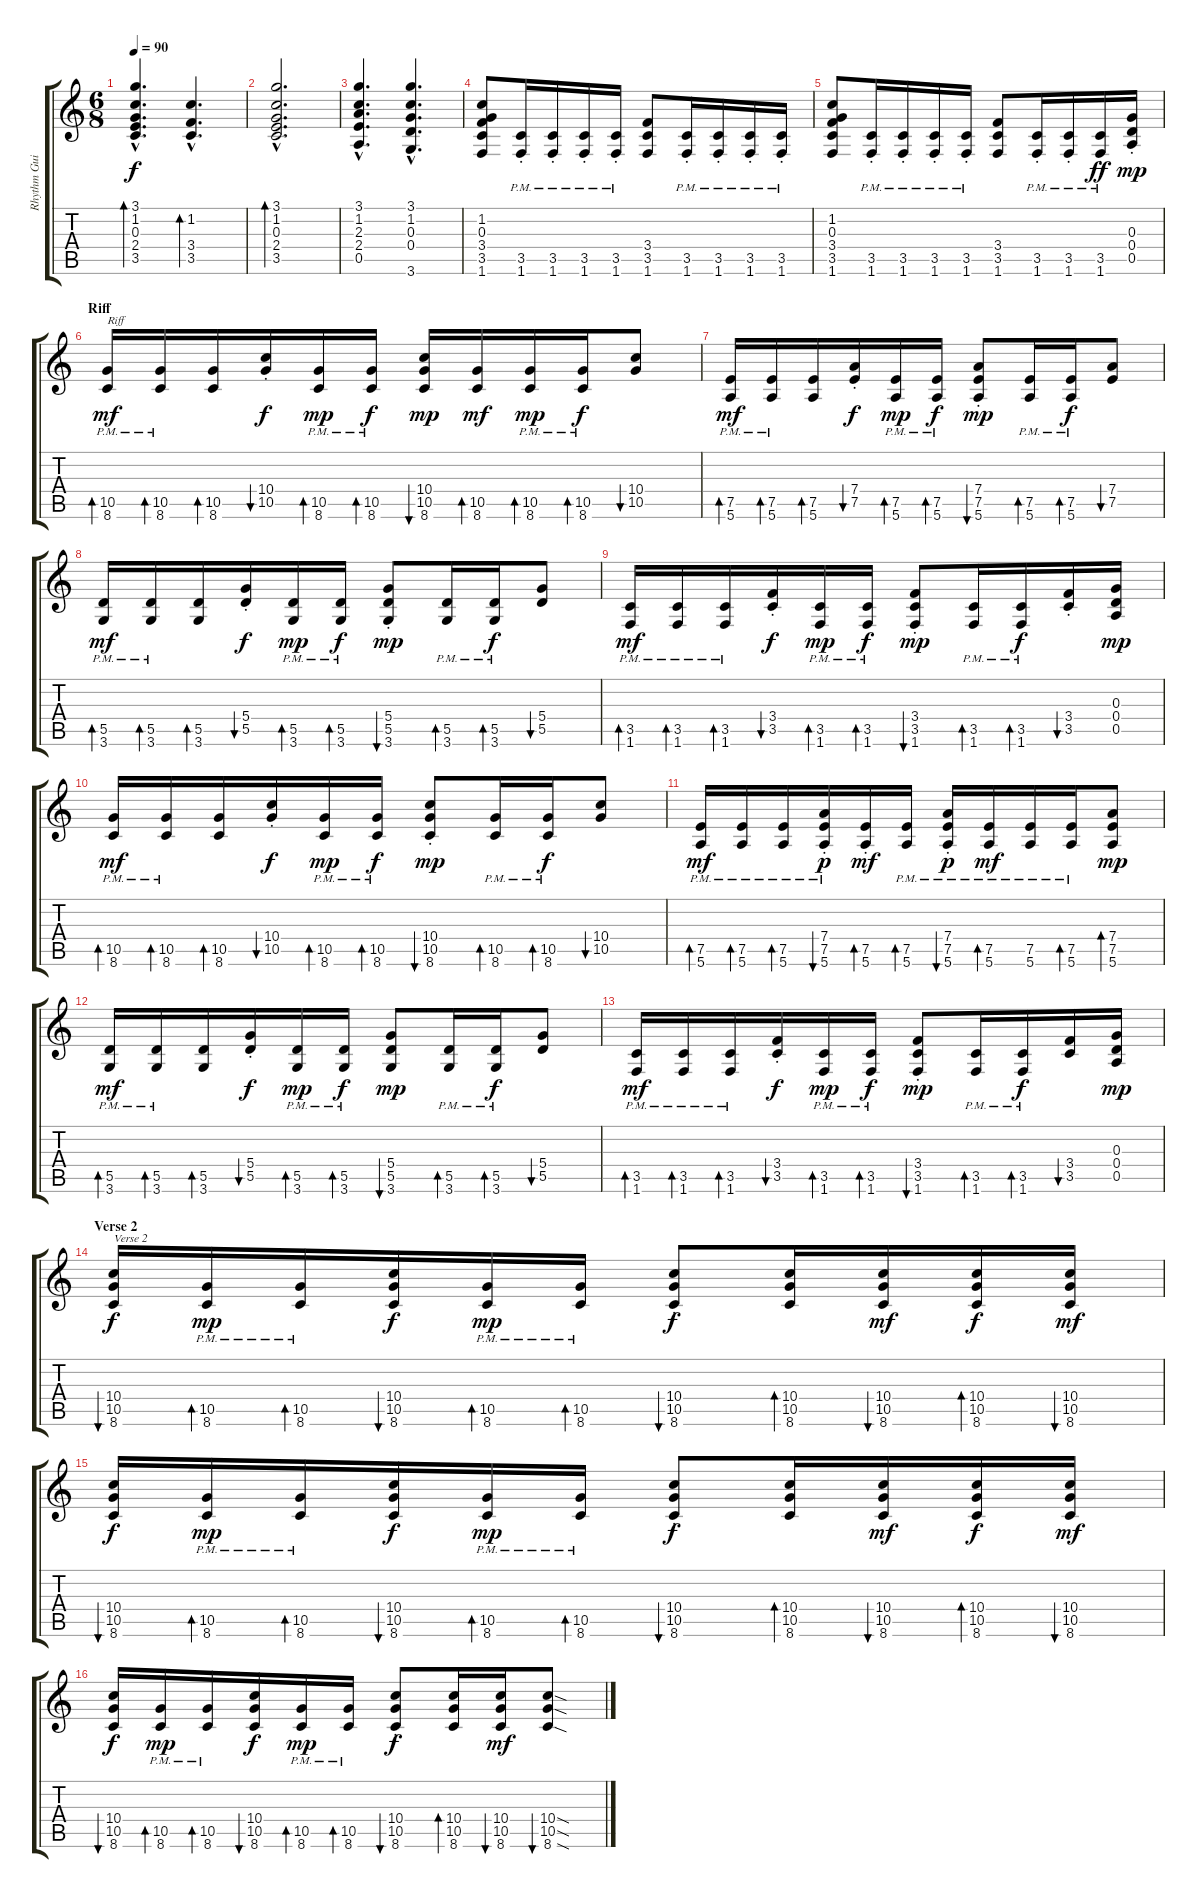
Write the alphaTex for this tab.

\track ("Rhythm Guitar" "Rhythm Gui") {instrument acousticguitarnylon}
\staff {score tabs}
\tuning (E4 B3 G3 D3 A2 E2) {hide}
\ts (6 8)
\tempo 90
\clef g2
\ks c
(3.1{hac} 1.2{hac} 0.3{hac} 2.4{hac} 3.5{hac}).4{d bd 60 dy f} (1.2{hac} 3.4{hac} 3.5{hac}).4{d bd 30} |
(3.1{hac} 1.2{hac} 0.3{hac} 2.4{hac} 3.5{hac}).2{d bd 120} |
(3.1{hac} 1.2{hac} 2.3{hac} 2.4{hac} 0.5{hac}).4{d} (3.1{hac} 1.2{hac} 0.3{hac} 0.4{hac} 3.6{hac}).4{d} |
(1.2 0.3 3.4 3.5 1.6).8 (3.5{st} 1.6{pm}).16 (3.5{st} 1.6{pm}).16 (3.5{st} 1.6{pm}).16 (3.5{st} 1.6{pm}).16 (3.4 3.5 1.6).8 (3.5{st} 1.6{pm}).16 (3.5{st} 1.6{pm}).16 (3.5{st} 1.6{pm}).16 (3.5{st} 1.6{pm}).16 |
(1.2 0.3 3.4 3.5 1.6).8 (3.5{st} 1.6{pm}).16 (3.5{st} 1.6{pm}).16 (3.5{st} 1.6{pm}).16 (3.5{st} 1.6{pm}).16 (3.4 3.5 1.6).8 (3.5{st} 1.6{pm}).16 (3.5{st} 1.6{pm}).16 (3.5{st} 1.6{pm}).16{dy ff} (0.3 0.4 0.5{st}).16{dy mp} |
\section ("" "Riff")
(10.5{pm} 8.6{pm}).16{bd 60 txt "Riff " dy mf volume 10 instrument distortionguitar} (10.5{pm} 8.6{pm}).16{bd 60} (10.5 8.6).16{bd 60} (10.4{st} 10.5{st}).16{bu 60 dy f} (10.5{pm} 8.6{pm}).16{bd 60 dy mp} (10.5{pm} 8.6{pm}).16{bd 60 dy f} (10.4 10.5 8.6).16{bu 60 dy mp} (10.5 8.6).16{bd 60 dy mf} (10.5{pm} 8.6{pm}).16{bd 60 dy mp} (10.5{pm} 8.6{pm}).16{bd 60 dy f} (10.4 10.5).8{bu 60} |
(7.5{pm} 5.6{pm}).16{bd 60 dy mf} (7.5{pm} 5.6{pm}).16{bd 60} (7.5 5.6).16{bd 60} (7.4{st} 7.5{st}).16{bu 60 dy f} (7.5{pm} 5.6{pm}).16{bd 60 dy mp} (7.5{pm} 5.6{pm}).16{bd 60 dy f} (7.4{st} 7.5 5.6).8{bu 60 dy mp} (7.5{pm} 5.6{pm}).16{bd 60} (7.5{pm} 5.6{pm}).16{bd 60 dy f} (7.4 7.5).8{bu 60} |
(5.5{pm} 3.6{pm}).16{bd 60 dy mf} (5.5{pm} 3.6{pm}).16{bd 60} (5.5 3.6).16{bd 60} (5.4{st} 5.5{st}).16{bu 60 dy f} (5.5{pm} 3.6{pm}).16{bd 60 dy mp} (5.5{pm} 3.6{pm}).16{bd 60 dy f} (5.4{st} 5.5 3.6).8{bu 60 dy mp} (5.5{pm} 3.6{pm}).16{bd 60} (5.5{pm} 3.6{pm}).16{bd 60 dy f} (5.4 5.5).8{bu 60} |
(3.5{pm} 1.6{pm}).16{bd 60 dy mf} (3.5{pm} 1.6{pm}).16{bd 60} (3.5{pm} 1.6{pm}).16{bd 60} (3.4{st} 3.5{st}).16{bu 60 dy f} (3.5{pm} 1.6{pm}).16{bd 60 dy mp} (3.5{pm} 1.6{pm}).16{bd 60 dy f} (3.4{st} 3.5{st} 1.6{st}).8{bu 60 dy mp} (3.5{pm} 1.6{pm}).16{bd 60} (3.5{pm} 1.6{pm}).16{bd 60 dy f} (3.4{st} 3.5{st}).16{bu 60} (0.3 0.4 0.5).16{dy mp} |
(10.5{pm} 8.6{pm}).16{bd 60 dy mf} (10.5{pm} 8.6{pm}).16{bd 60} (10.5 8.6).16{bd 60} (10.4{st} 10.5{st}).16{bu 60 dy f} (10.5{pm} 8.6{pm}).16{bd 60 dy mp} (10.5{pm} 8.6{pm}).16{bd 60 dy f} (10.4{st} 10.5 8.6).8{bu 60 dy mp} (10.5{pm} 8.6{pm}).16{bd 60} (10.5{pm} 8.6{pm}).16{bd 60 dy f} (10.4 10.5).8{bu 60} |
(7.5{pm} 5.6{pm}).16{bd 60 dy mf} (7.5{pm} 5.6{pm}).16{bd 60} (7.5{pm} 5.6{pm}).16{bd 60} (7.4{st} 7.5{st} 5.6{pm}).16{bu 60 dy p} (7.5{st} 5.6{st}).16{bd 60 dy mf} (7.5{pm} 5.6{pm}).16{bd 60} (7.4{st} 7.5{pm} 5.6{pm}).16{bu 60 dy p} (7.5{pm} 5.6).16{bd 60 dy mf} (7.5{pm} 5.6).16 (7.5 5.6{pm}).16{bd 60} (7.4 7.5 5.6).8{bd 60 dy mp} |
(5.5{pm} 3.6{pm}).16{bd 60 dy mf} (5.5{pm} 3.6{pm}).16{bd 60} (5.5 3.6).16{bd 60} (5.4{st} 5.5{st}).16{bu 60 dy f} (5.5{pm} 3.6{pm}).16{bd 60 dy mp} (5.5{pm} 3.6{pm}).16{bd 60 dy f} (5.4 5.5 3.6).8{bu 60 dy mp} (5.5{pm} 3.6{pm}).16{bd 60} (5.5{pm} 3.6{pm}).16{bd 60 dy f} (5.4 5.5).8{bu 60} |
(3.5{pm} 1.6{pm}).16{bd 60 dy mf} (3.5{pm} 1.6{pm}).16{bd 60} (3.5{pm} 1.6{pm}).16{bd 60} (3.4{st} 3.5{st}).16{bu 60 dy f} (3.5{pm} 1.6{pm}).16{bd 60 dy mp} (3.5{pm} 1.6{pm}).16{bd 60 dy f} (3.4{st} 3.5{st} 1.6).8{bu 60 dy mp} (3.5{pm} 1.6{pm}).16{bd 60} (3.5{pm} 1.6{pm}).16{bd 60 dy f} (3.4 3.5).16{bu 60} (0.3 0.4 0.5).16{dy mp} |
\section ("" "Verse 2")
(10.4 10.5 8.6).16{bu 60 txt "Verse 2" dy f volume 9 instrument overdrivenguitar} (10.5 8.6{pm}).16{bd 60 dy mp} (10.5 8.6{pm}).16{bd 60} (10.4 10.5 8.6).16{bu 60 dy f} (10.5{pm} 8.6{pm}).16{bd 60 dy mp} (10.5{pm} 8.6{pm}).16{bd 60} (10.4{st} 10.5{st} 8.6).8{bu 60 dy f} (10.4 10.5 8.6).16{bd 60} (10.4 10.5 8.6).16{bu 60 dy mf} (10.4 10.5 8.6).16{bd 60 dy f} (10.4 10.5 8.6).16{bu 60 dy mf} |
(10.4 10.5 8.6).16{bu 60 dy f} (10.5{pm} 8.6{pm}).16{bd 60 dy mp} (10.5{pm} 8.6{pm}).16{bd 60} (10.4 10.5 8.6).16{bu 60 dy f} (10.5{pm} 8.6{pm}).16{bd 60 dy mp} (10.5{pm} 8.6{pm}).16{bd 60} (10.4{st} 10.5 8.6).8{bu 60 dy f} (10.4 10.5 8.6).16{bd 60} (10.4 10.5 8.6).16{bu 60 dy mf} (10.4 10.5 8.6).16{bd 60 dy f} (10.4 10.5 8.6).16{bu 60 dy mf} |
(10.4 10.5 8.6).16{bu 60 dy f} (10.5{pm} 8.6{pm}).16{bd 60 dy mp} (10.5{pm} 8.6{pm}).16{bd 60} (10.4 10.5 8.6).16{bu 60 dy f} (10.5{pm} 8.6{pm}).16{bd 60 dy mp} (10.5{pm} 8.6{pm}).16{bd 60} (10.4{st} 10.5{st} 8.6).8{bu 60 dy f} (10.4 10.5 8.6).16{bd 60} (10.4 10.5 8.6).16{bu 60 dy mf} (10.4{sod} 10.5{sod} 8.6{sod}).8{bu 60}
